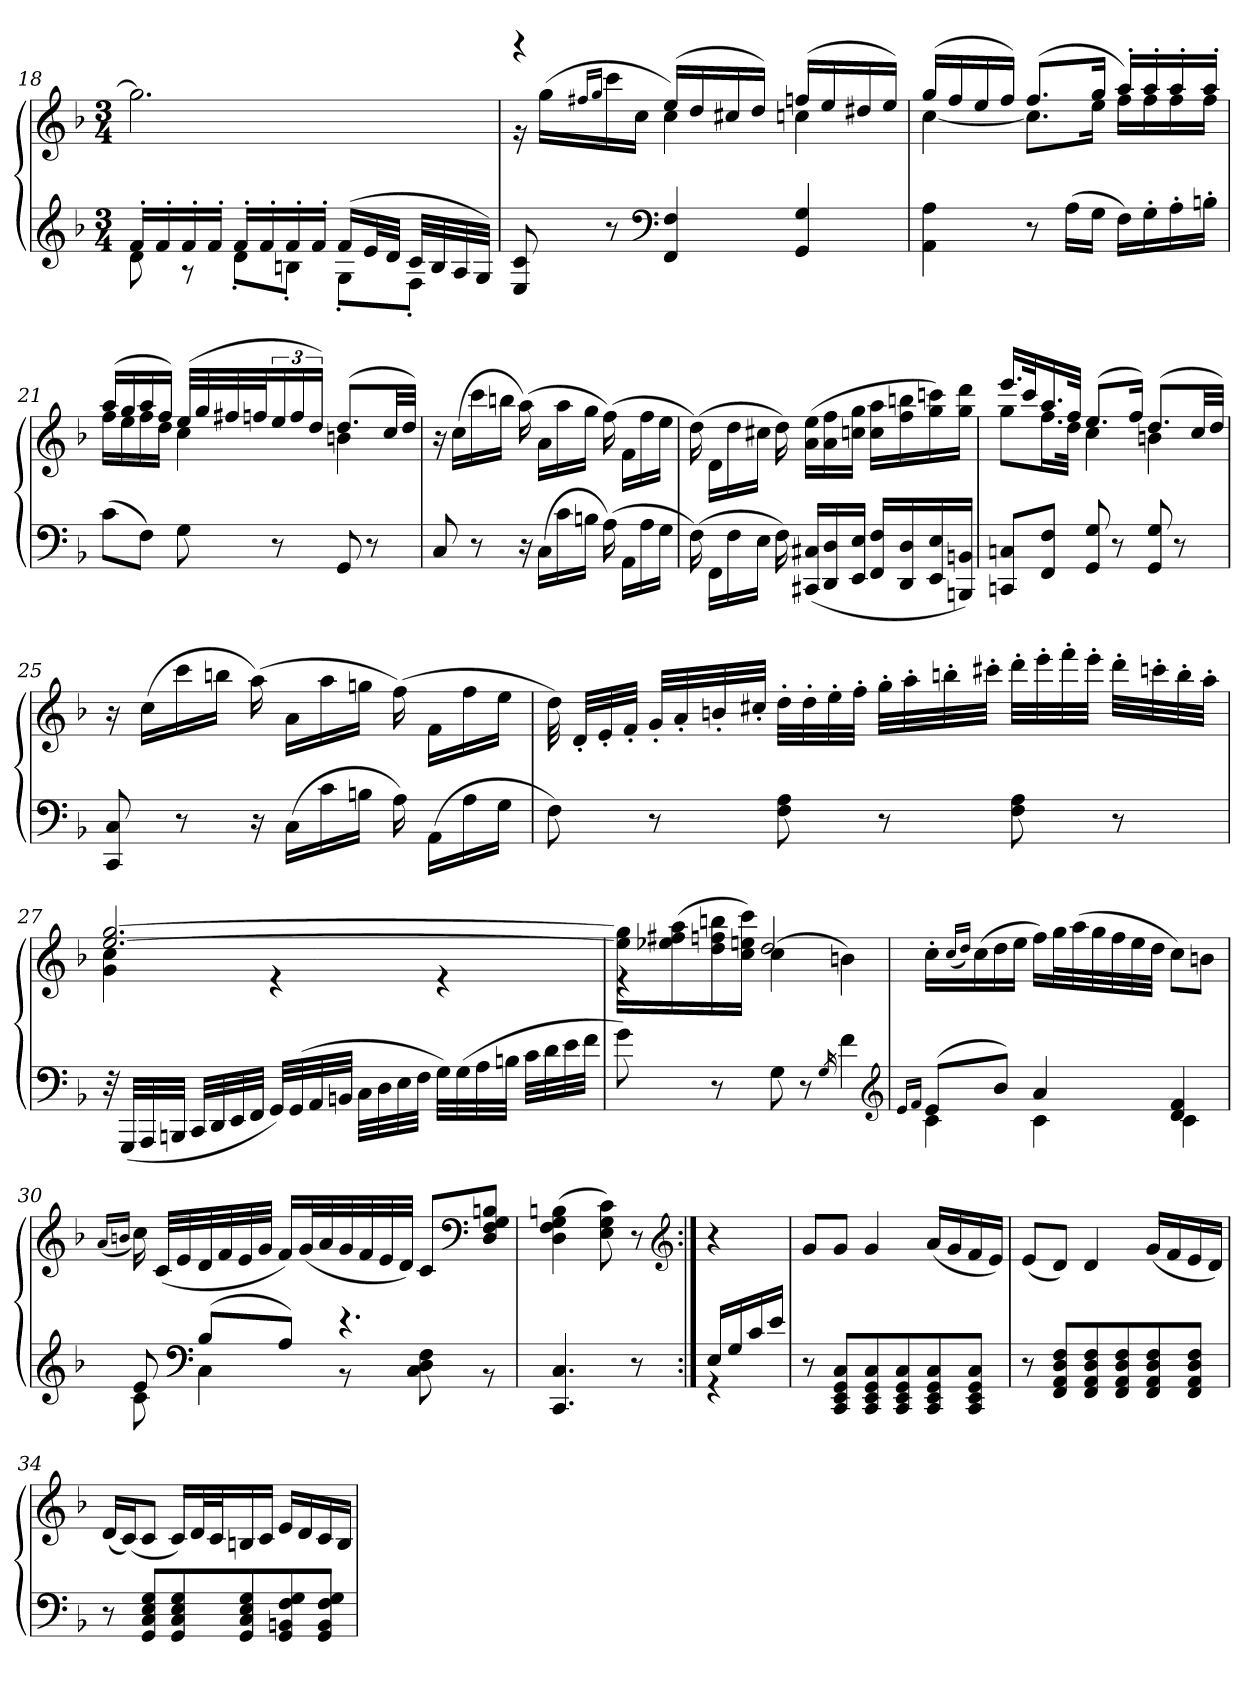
**kern	**kern
*part1	*part1
*staff2	*staff1
*clefG2	*clefG2
*k[b-]	*k[b-]
*F:	*F:
*M3/4	*M3/4
=18	=18
*^	*
16f'/LL	8d\	2.gg\]
16f'/	.	.
16f'/	8r	.
16f'/JJ	.	.
16f'/LL	8d'\L	.
16f'/	.	.
16f'/	8Bn'\J	.
16f'/JJ	.	.
(16f/LL	8G'\L	.
32e/L	.	.
32d/JJJ	.	.
32c/LLL	8F'\J	.
32B/	.	.
32A/	.	.
32G/JJJ)	.	.
*v	*v	*
=19	=19
*	*^
8E/ 8c/	4r	16r
.	.	(16gg\LL
.	.	16qff#X/LL
.	.	16qgg/JJ
8r	.	16ccc\
.	.	16cc\JJ
*clefF4	*	*
4FF/ 4F/	(16ee/LL)	4cc\
.	16dd/	.
.	16cc#X/	.
.	16dd/JJ)	.
4GG/ 4G/	(16ffn/LL	4ccn\
.	16ee/	.
.	16dd#X/	.
.	16ee/JJ)	.
=20	=20	=20
4AA\ 4A\	(16gg/LL	[4cc\
.	16ff/	.
.	16ee/	.
.	16ff/JJ)	.
8r	(8.ff/L	8.cc\L]
(16A\LL	.	.
16G\JJ	16gg/Jk	16ee\Jk
16F\LL)	16aa'/LL)	16ff\LL
16G'\	16aa'/	16ff\
16A'\	16aa'/	16ff\
16Bn'\JJ	16aa'/JJ	16ff\JJ
=21	=21	=21
(8c\L	(16aa/LL	16ff\LL
.	16gg/	16ee\
8F\J)	16aa/	16ff\
.	16ff/JJ)	16dd\JJ
8G\	(32ee/LLL	4cc\
.	32gg/	.
.	32ff#X/	.
.	32ffn/J	.
8r	24ee/	.
.	24ff/	.
.	24dd/JJ)	.
8GG/	(8.dd/L	4bn\
8r	.	.
.	32cc/LL	.
.	32dd/JJJ)	.
*	*v	*v
=22	=22
8C/	16r
.	(16cc\LL
8r	16ccc\
.	16bbn\JJ
16r	(16aa\)
(16C\LL	16a\LL
16c\	16aa\
16Bn\JJ	16gg\JJ
(16A\)	(16ff\)
16AA\LL	16f\LL
16A\	16ff\
16G\JJ	16ee\JJ
=23	=23
(16F\)	(16dd\)
16FF\LL	16d\LL
16F\	16dd\
16E\JJ	16cc#X\JJ
16F\)	16dd\)
(16CC#X/ 16C#X/LL	(16a\ 16ee\LL
16DD/ 16D/	16a\ 16ff\
16EE/ 16E/JJ	16ccn\ 16gg\JJ
16FF/ 16F/LL	16cc\ 16aa\LL
16DD/ 16D/	16ff\ 16bbn\
16EE/ 16E/	16gg\ 16cccn\)
16BBBn/ 16BBn/JJ)	16gg\ 16ddd\JJ
=24	=24
*	*^
8CCn/ 8Cn/L	16.eee/LL	8gg\L
.	32ccc/K	.
8FF/ 8F/J	16.aa/	16.ff\L
.	32ff/JJk	32dd\JJk
8GG/ 8G/	(8.ee/L	4cc\
8r	.	.
.	16ff/Jk)	.
8GG/ 8G/	(8.dd/L	4bn\
8r	.	.
.	32cc/LL	.
.	32dd/JJJ)	.
*	*v	*v
=25	=25
8CC/ 8C/	16r
.	(16cc\LL
8r	16ccc\
.	16bbn\JJ
16r	(16aa\)
(16C\LL	16a\LL
16c\	16aa\
16Bn\JJ	16ggn\JJ
16A\)	(16ff\)
(16AA\LL	16f\LL
16A\	16ff\
16G\JJ	16ee\JJ
=26	=26
8F\)	32dd\)
.	32d'/LLL
.	32e'/
.	32f'/JJJ
8r	32g'/LLL
.	32a'/
.	32bn'/
.	32cc#X'/JJJ
8F\ 8A\	32dd'\LLL
.	32dd'\
.	32ee'\
.	32ff'\JJJ
8r	32gg'\LLL
.	32aa'\
.	32bbn'\
.	32ccc#X'\JJJ
8F\ 8A\	32ddd'\LLL
.	32eee'\
.	32fff'\
.	32eee'\JJJ
8r	32ddd'\LLL
.	32cccn'\
.	32bb'\
.	32aa'\JJJ
=27	=27
*	*^
32r	[2.ee/ [2.gg/	4g\ 4cc\
(32GGG/LLL	.	.
32AAA/	.	.
32BBBn/JJJ	.	.
32CC/LLL	.	.
32DD/	.	.
32EE/	.	.
32FF/JJJ	.	.
32GG/LLL)	.	4r
(32GG/	.	.
32AA/	.	.
32BBn/JJJ	.	.
32C\LLL	.	.
32D\	.	.
32E\	.	.
32F\JJJ	.	.
32G\LLL)	.	4r
(32G\	.	.
32A\	.	.
32Bn\JJJ	.	.
32c\LLL	.	.
32d\	.	.
32e\	.	.
32f\JJJ	.	.
=28	=28	=28
8g\)	16ee]\ 16gg]\LL	4r
.	(16ee-X\ 16ff#X\ 16aa\	.
8r	16dd\ 16ffn\ 16bbn\	.
.	16cc\ 16een\ 16ccc\JJ)	.
8G\	(4cc\	2dd/
8r	.	.
16qG/	.	.
4f\	4bn\)	.
*	*v	*v
*clefG2	*
=29	=29
16qe/LL	.
16qf/JJ	.
*^	*
(8e/L	4c\	16cc'\LL
.	.	(16qcc/LL
.	.	16qdd/JJ)
.	.	(16cc\
8b-/J)	.	16dd\
.	.	16ee\JJ
4a/	4c\	16ff\LL)
.	.	32gg\L
.	.	(32aa\
.	.	32gg\
.	.	32ff\
.	.	32ee\
.	.	32dd\JJJ
4d/ 4f/	4c\	8cc\L)
.	.	8bn\J
=30	=30	=30
.	.	(16qa/LL
.	.	16qbn/JJ
8e/	8c\	16cc\)
.	.	(32c/LLL
.	.	32e/
*clefF4	*	*
(8B-/L	4C\	32d/
.	.	32f/
.	.	32e/
.	.	32g/JJJ
8A/J)	.	16f/LL)
.	.	(32g/L
.	.	32a/
4.r	8r	32g/
.	.	32f/
.	.	32e/
.	.	32d/JJJ)
.	8C\ 8D\ 8F\	8c/L
*	*	*clefF4
.	8r	8D/ 8F/ 8G/ 8Bn/J
*v	*v	*
=31	=31
4.CC/ 4.C/	(4D\ 4F\ 4G\ 4Bn\
.	8E\ 8G\ 8c\)
8r	8r
*	*clefG2
=:|!	=:|!
*^	*
16E/LL	4r	4r
16G/	.	.
16c/	.	.
16e/JJ	.	.
*v	*v	*
=32	=32
8r	8g/L
8CC/ 8EE/ 8GG/ 8C/L	8g/J
8CC/ 8EE/ 8GG/ 8C/	4g/
8CC/ 8EE/ 8GG/ 8C/	.
8CC/ 8EE/ 8GG/ 8C/	(16a/LL
.	16g/
8CC/ 8EE/ 8GG/ 8C/J	16f/
.	16e/JJ)
=33	=33
8r	(8e/L
8FF/ 8AA/ 8D/ 8F/L	8d/J)
8FF/ 8AA/ 8D/ 8F/	4d/
8FF/ 8AA/ 8D/ 8F/	.
8FF/ 8AA/ 8D/ 8F/	(16g/LL
.	16f/
8FF/ 8AA/ 8D/ 8F/J	16e/
.	16d/JJ)
=34	=34
8r	(16d/LL
.	(16c/J)
8GG/ 8C/ 8E/ 8G/L	8c/J
8GG/ 8C/ 8E/ 8G/	16c/LL)
.	32d/L
.	32c/J
8GG/ 8C/ 8E/ 8G/	16Bn/
.	16c/JJ
8GG/ 8BBn/ 8F/ 8G/	16e/LL
.	16d/
8GG/ 8BB/ 8F/ 8G/J	16c/
.	16B/JJ
=	=
*-	*-
